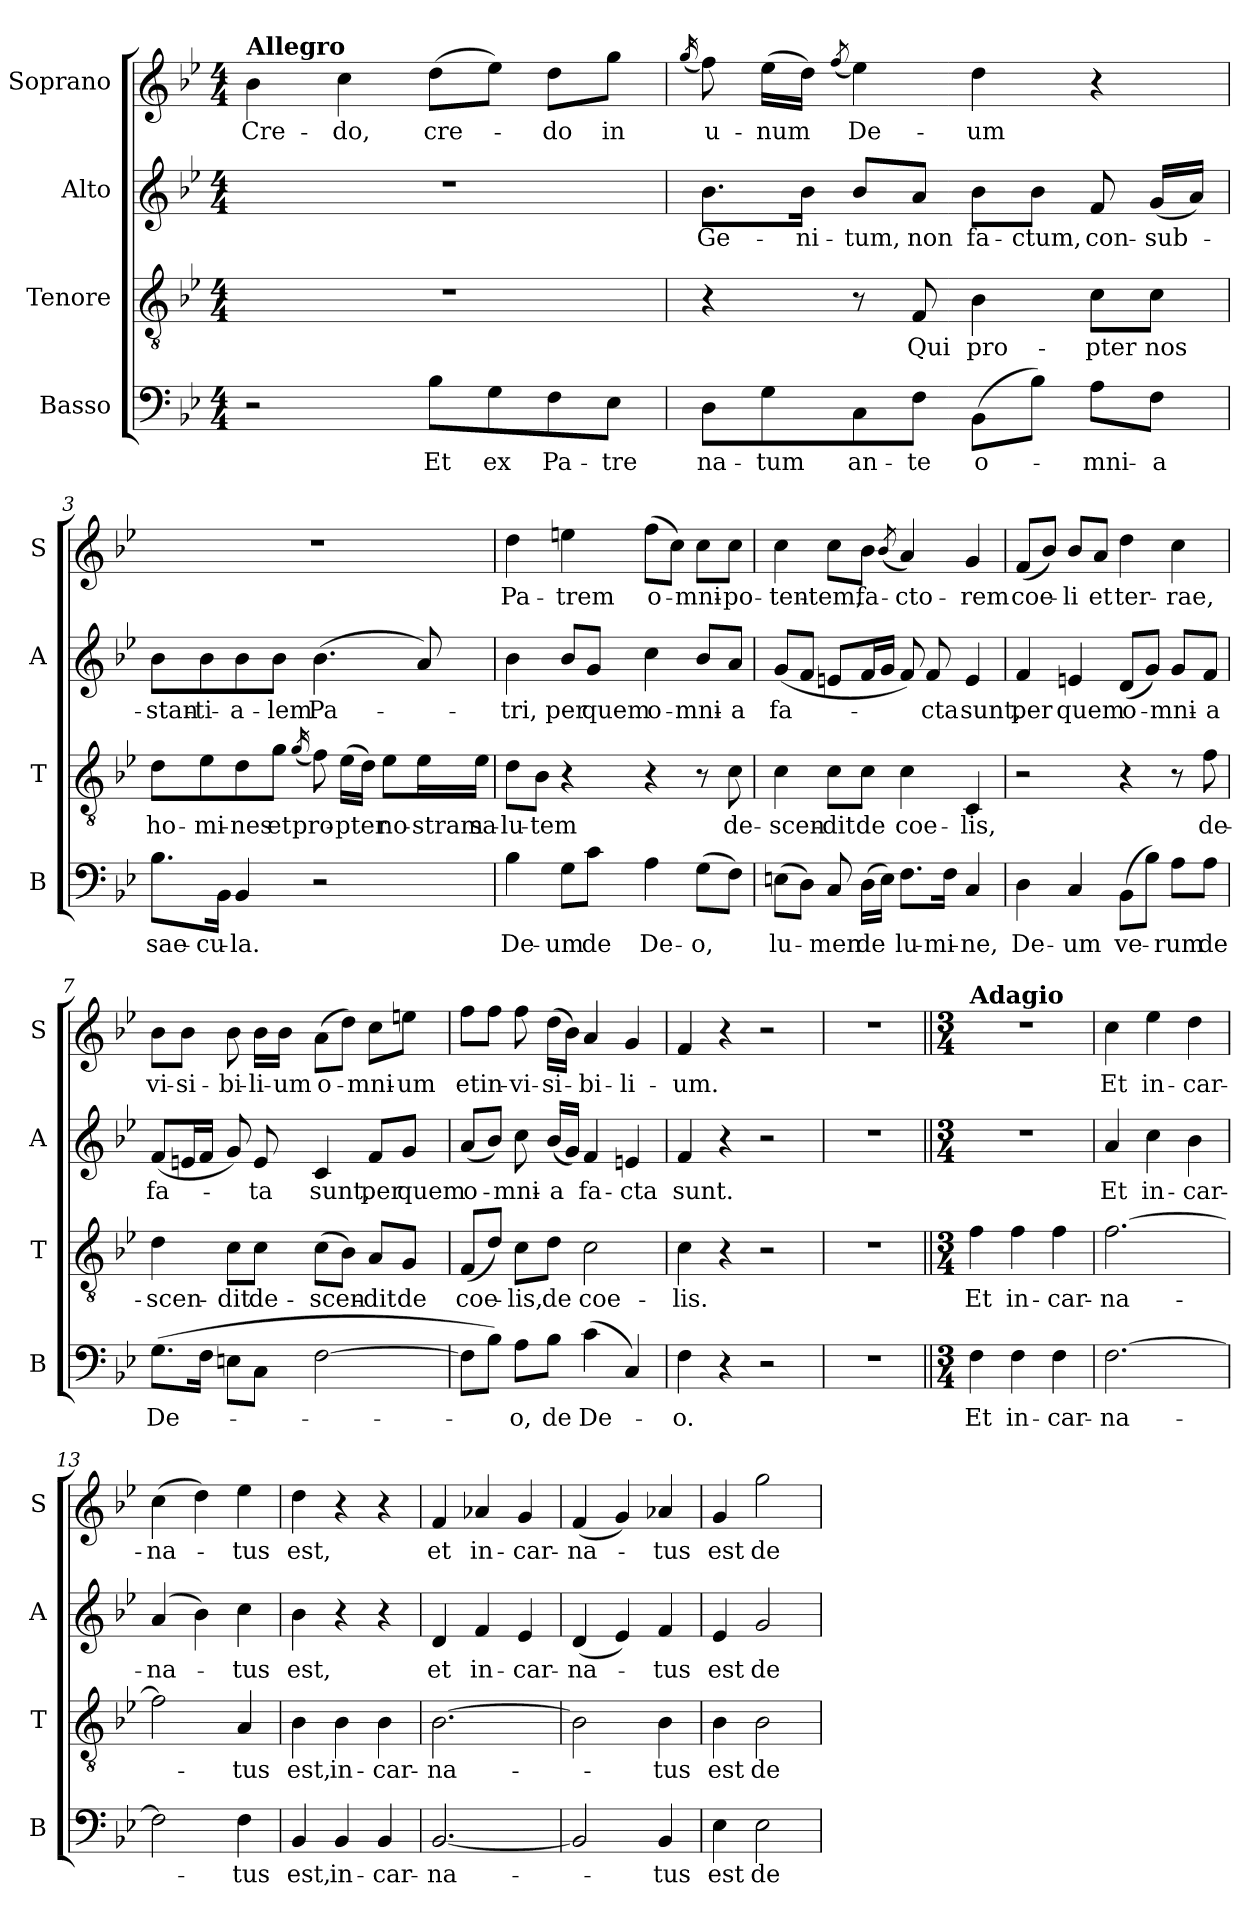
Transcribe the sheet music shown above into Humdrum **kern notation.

**kern	**text	**kern	**text	**kern	**text	**kern	**text
*part4	*part4	*part3	*part3	*part2	*part2	*part1	*part1
*staff4	*staff4	*staff3	*staff3	*staff2	*staff2	*staff1	*staff1
*I"Basso	*	*I"Tenore	*	*I"Alto	*	*I"Soprano	*
*I'B	*	*I'T	*	*I'A	*	*I'S	*
*clefF4	*	*clefGv2	*	*clefG2	*	*clefG2	*
*k[b-e-]	*	*k[b-e-]	*	*k[b-e-]	*	*k[b-e-]	*
*B-:	*	*B-:	*	*B-:	*	*B-:	*
*M4/4	*	*M4/4	*	*M4/4	*	*M4/4	*
=1	=1	=1	=1	=1	=1	=1	=1
!	!	!	!	!	!	!LO:TX:a:B:t=Allegro	!
!	!	!	!	!	!	!	!LO:LY:b
2r	.	1r	.	1r	.	4b-\	Cre-
!	!	!	!	!	!	!	!LO:LY:b
.	.	.	.	.	.	4cc\	-do,
!	!LO:LY:b	!	!	!	!	!	!LO:LY:b
8B-\L	Et	.	.	.	.	(>8dd\L	cre-
!	!LO:LY:b	!	!	!	!	!	!
8G\	ex	.	.	.	.	8ee-\J)	.
!	!LO:LY:b	!	!	!	!	!	!LO:LY:b
8F\	Pa-	.	.	.	.	8dd\L	-do
!	!LO:LY:b	!	!	!	!	!	!LO:LY:b
8E-\J	-tre	.	.	.	.	8gg\J	in
=2	=2	=2	=2	=2	=2	=2	=2
.	.	.	.	.	.	(<16qgg/	.
!	!LO:LY:b	!	!	!	!LO:LY:b	!	!LO:LY:b
8D\L	na-	4r	.	8.b-\L	Ge-	8ff\)	u-
!	!LO:LY:b	!	!	!	!	!	!LO:LY:b
8G\	-tum	.	.	.	.	(>16ee-\LL	-num
!	!	!	!	!	!LO:LY:b	!	!
.	.	.	.	16b-\Jk	-ni-	16dd\JJ)	.
.	.	.	.	.	.	(<8qff/	.
!	!LO:LY:b	!	!	!	!LO:LY:b	!	!LO:LY:b
8C\	an-	8r	.	8b-/L	-tum,	4ee-\)	De-
!	!LO:LY:b	!	!LO:LY:b	!	!LO:LY:b	!	!
8F\J	-te	8F/	Qui	8a/J	non	.	.
!	!LO:LY:b	!	!LO:LY:b	!	!LO:LY:b	!	!LO:LY:b
(>8BB-\L	o-	4B-\	pro-	8b-\L	fa-	4dd\	-um
!	!	!	!	!	!LO:LY:b	!	!
8B-\J)	.	.	.	8b-\J	-ctum,	.	.
!	!LO:LY:b	!	!LO:LY:b	!	!LO:LY:b	!	!
8A\L	-mni-	8c\L	-pter	8f/	con-	4r	.
!	!LO:LY:b	!	!LO:LY:b	!	!LO:LY:b	!	!
8F\J	-a	8c\J	nos	(<16g/LL	-sub-	.	.
.	.	.	.	16a/JJ)	.	.	.
=3	=3	=3	=3	=3	=3	=3	=3
!	!LO:LY:b	!	!LO:LY:b	!	!LO:LY:b	!	!
8.B-\L	sae-	8d\L	ho-	8b-\L	-stan-	1r	.
!	!	!	!LO:LY:b	!	!LO:LY:b	!	!
.	.	8e-\	-mi-	8b-\	-ti-	.	.
!	!LO:LY:b	!	!	!	!	!	!
16BB-\Jk	-cu-	.	.	.	.	.	.
!	!LO:LY:b	!	!LO:LY:b	!	!LO:LY:b	!	!
4BB-/	-la.	8d\	-nes	8b-\	-a-	.	.
!	!	!	!LO:LY:b	!	!LO:LY:b	!	!
.	.	8g\J	et	8b-\J	-lem	.	.
.	.	(<16qg/	.	.	.	.	.
!	!	!	!LO:LY:b	!	!LO:LY:b	!	!
2r	.	8f\)	pro-	(>4.b-\	Pa-	.	.
!	!	!	!LO:LY:b	!	!	!	!
.	.	(>16e-\LL	-pter	.	.	.	.
.	.	16d\JJ)	.	.	.	.	.
!	!	!	!LO:LY:b	!	!	!	!
.	.	8e-\L	no-	.	.	.	.
!	!	!	!LO:LY:b	!	!	!	!
.	.	16e-\L	-stram	8a/)	.	.	.
!	!	!	!LO:LY:b	!	!	!	!
.	.	16e-\JJ	sa-	.	.	.	.
!!LO:LB:g=z
=4	=4	=4	=4	=4	=4	=4	=4
!	!LO:LY:b	!	!LO:LY:b	!	!LO:LY:b	!	!LO:LY:b
4B-\	De-	8d\L	-lu-	4b-\	-tri,	4dd\	Pa-
!	!	!	!LO:LY:b	!	!	!	!
.	.	8B-\J	-tem	.	.	.	.
!	!LO:LY:b	!	!	!	!LO:LY:b	!	!LO:LY:b
8G\L	-um	4r	.	8b-/L	per	4een\	-trem
!	!LO:LY:b	!	!	!	!LO:LY:b	!	!
8c\J	de	.	.	8g/J	quem	.	.
!	!LO:LY:b	!	!	!	!LO:LY:b	!	!LO:LY:b
4A\	De-	4r	.	4cc\	o-	(>8ff\L	o-
.	.	.	.	.	.	8cc\J)	.
!	!LO:LY:b	!	!	!	!LO:LY:b	!	!LO:LY:b
(>8G\L	-o,	8r	.	8b-/L	-mni-	8cc\L	-mni-
!	!	!	!LO:LY:b	!	!LO:LY:b	!	!LO:LY:b
8F\J)	.	8c\	de-	8a/J	-a	8cc\J	-po-
=5	=5	=5	=5	=5	=5	=5	=5
!	!LO:LY:b	!	!LO:LY:b	!	!LO:LY:b	!	!LO:LY:b
(>8En\L	lu-	4c\	-scen-	(<8g/L	fa-	4cc\	-ten-
8D\J)	.	.	.	8f/J	.	.	.
!	!LO:LY:b	!	!LO:LY:b	!	!	!	!LO:LY:b
8C/	-men	8c\L	-dit	8en/L	.	8cc\L	-tem,
!	!LO:LY:b	!	!LO:LY:b	!	!	!	!LO:LY:b
(>16D\LL	de	8c\J	de	16f/L	.	8b-\J	fa-
16E\JJ)	.	.	.	16g/JJ	.	.	.
.	.	.	.	.	.	(<8qb-/	.
!	!LO:LY:b	!	!LO:LY:b	!	!	!	!LO:LY:b
8.F\L	lu-	4c\	coe-	8f/)	.	4a/)	-cto-
!	!	!	!	!	!LO:LY:b	!	!
.	.	.	.	8f/	-cta	.	.
!	!LO:LY:b	!	!	!	!	!	!
16F\Jk	-mi-	.	.	.	.	.	.
!	!LO:LY:b	!	!LO:LY:b	!	!LO:LY:b	!	!LO:LY:b
4C/	-ne,	4C/	-lis,	4e/	sunt,	4g/	-rem
=6	=6	=6	=6	=6	=6	=6	=6
!	!LO:LY:b	!	!	!	!LO:LY:b	!	!LO:LY:b
4D\	De-	2r	.	4f/	per	(<8f/L	coe-
.	.	.	.	.	.	8b-/J)	.
!	!LO:LY:b	!	!	!	!LO:LY:b	!	!LO:LY:b
4C/	-um	.	.	4en/	quem	8b-/L	-li
!	!	!	!	!	!	!	!LO:LY:b
.	.	.	.	.	.	8a/J	et
!	!LO:LY:b	!	!	!	!LO:LY:b	!	!LO:LY:b
(>8BB-\L	ve-	4r	.	(<8d/L	o-	4dd\	ter-
8B-\J)	.	.	.	8g/J)	.	.	.
!	!LO:LY:b	!	!	!	!LO:LY:b	!	!LO:LY:b
8A\L	-rum	8r	.	8g/L	-mni-	4cc\	-rae,
!	!LO:LY:b	!	!LO:LY:b	!	!LO:LY:b	!	!
8A\J	de	8f\	de-	8f/J	-a	.	.
!!LO:PB:g=z
=7	=7	=7	=7	=7	=7	=7	=7
!	!LO:LY:b	!	!LO:LY:b	!	!LO:LY:b	!	!LO:LY:b
(>8.G\L	De-	4d\	-scen-	(<8f/L	fa-	8b-\L	vi-
!	!	!	!	!	!	!	!LO:LY:b
.	.	.	.	16en/L	.	8b-\J	-si-
16F\Jk	.	.	.	16f/JJ	.	.	.
!	!	!	!LO:LY:b	!	!	!	!LO:LY:b
8En\L	.	8c\L	-dit	8g/)	.	8b-\	-bi-
!	!	!	!LO:LY:b	!	!LO:LY:b	!	!LO:LY:b
8C\J	.	8c\J	de-	8e/	-ta	16b-\LL	-li-
!	!	!	!	!	!	!	!LO:LY:b
.	.	.	.	.	.	16b-\JJ	-um
!	!	!	!LO:LY:b	!	!LO:LY:b	!	!LO:LY:b
[2F\	.	(>8c\L	-scen-	4c/	sunt,	(>8a\L	o-
.	.	8B-\J)	.	.	.	8dd\J)	.
!	!	!	!LO:LY:b	!	!LO:LY:b	!	!LO:LY:b
.	.	8A/L	-dit	8f/L	per	8cc\L	-mni-
!	!	!	!LO:LY:b	!	!LO:LY:b	!	!LO:LY:b
.	.	8G/J	de	8g/J	quem	8een\J	-um
=8	=8	=8	=8	=8	=8	=8	=8
!	!	!	!LO:LY:b	!	!LO:LY:b	!	!LO:LY:b
8F\L]	.	(<8F/L	coe-	(<8a/L	o-	8ff\L	et
!	!	!	!	!	!	!	!LO:LY:b
8B-\J)	.	8d/J)	.	8b-/J)	.	8ff\J	in-
!	!LO:LY:b	!	!LO:LY:b	!	!LO:LY:b	!	!LO:LY:b
8A\L	-o,	8c\L	-lis,	8cc\	-mni-	8ff\	-vi-
!	!LO:LY:b	!	!LO:LY:b	!	!LO:LY:b	!	!LO:LY:b
8B-\J	de	8d\J	de	(<16b-/LL	-a	(>16dd\LL	-si-
.	.	.	.	16g/JJ)	.	16b-\JJ)	.
!	!LO:LY:b	!	!LO:LY:b	!	!LO:LY:b	!	!LO:LY:b
(>4c\	De-	2c\	coe-	4f/	fa-	4a/	-bi-
!	!	!	!	!	!LO:LY:b	!	!LO:LY:b
4C/)	.	.	.	4en/	-cta	4g/	-li-
=9	=9	=9	=9	=9	=9	=9	=9
!	!LO:LY:b	!	!LO:LY:b	!	!LO:LY:b	!	!LO:LY:b
4F\	-o.	4c\	-lis.	4f/	sunt.	4f/	-um.
4r	.	4r	.	4r	.	4r	.
2r	.	2r	.	2r	.	2r	.
=10	=10	=10	=10	=10	=10	=10	=10
1r	.	1r	.	1r	.	1r	.
=11||	=11||	=11||	=11||	=11||	=11||	=11||	=11||
*M3/4	*	*M3/4	*	*M3/4	*	*M3/4	*
!	!	!	!	!	!	!LO:TX:a:B:t=Adagio	!
!	!LO:LY:b	!	!LO:LY:b	!LO:N:vis=1	!	!LO:N:vis=1	!
4F\	Et	4f\	Et	2.r	.	2.r	.
!	!LO:LY:b	!	!LO:LY:b	!	!	!	!
4F\	in-	4f\	in-	.	.	.	.
!	!LO:LY:b	!	!LO:LY:b	!	!	!	!
4F\	-car-	4f\	-car-	.	.	.	.
!!LO:LB:g=z
=12	=12	=12	=12	=12	=12	=12	=12
!	!LO:LY:b	!	!LO:LY:b	!	!LO:LY:b	!	!LO:LY:b
[2.F\	-na-	[2.f\	-na-	4a/	Et	4cc\	Et
!	!	!	!	!	!LO:LY:b	!	!LO:LY:b
.	.	.	.	4cc\	in-	4ee-\	in-
!	!	!	!	!	!LO:LY:b	!	!LO:LY:b
.	.	.	.	4b-\	-car-	4dd\	-car-
=13	=13	=13	=13	=13	=13	=13	=13
!	!	!	!	!	!LO:LY:b	!	!LO:LY:b
2F\]	.	2f\]	.	(>4a/	-na-	(>4cc\	-na-
.	.	.	.	4b-\)	.	4dd\)	.
!	!LO:LY:b	!	!LO:LY:b	!	!LO:LY:b	!	!LO:LY:b
4F\	-tus	4A/	-tus	4cc\	-tus	4ee-\	-tus
=14	=14	=14	=14	=14	=14	=14	=14
!	!LO:LY:b	!	!LO:LY:b	!	!LO:LY:b	!	!LO:LY:b
4BB-/	est,	4B-\	est,	4b-\	est,	4dd\	est,
!	!LO:LY:b	!	!LO:LY:b	!	!	!	!
4BB-/	in-	4B-\	in-	4r	.	4r	.
!	!LO:LY:b	!	!LO:LY:b	!	!	!	!
4BB-/	-car-	4B-\	-car-	4r	.	4r	.
=15	=15	=15	=15	=15	=15	=15	=15
!	!LO:LY:b	!	!LO:LY:b	!	!LO:LY:b	!	!LO:LY:b
[2.BB-/	-na-	[2.B-\	-na-	4d/	et	4f/	et
!	!	!	!	!	!LO:LY:b	!	!LO:LY:b
.	.	.	.	4f/	in-	4a-X/	in-
!	!	!	!	!	!LO:LY:b	!	!LO:LY:b
.	.	.	.	4e-/	-car-	4g/	-car-
=16	=16	=16	=16	=16	=16	=16	=16
!	!	!	!	!	!LO:LY:b	!	!LO:LY:b
2BB-/]	.	2B-\]	.	(<4d/	-na-	(<4f/	-na-
.	.	.	.	4e-/)	.	4g/)	.
!	!LO:LY:b	!	!LO:LY:b	!	!LO:LY:b	!	!LO:LY:b
4BB-/	-tus	4B-\	-tus	4f/	-tus	4a-X/	-tus
=17	=17	=17	=17	=17	=17	=17	=17
!	!LO:LY:b	!	!LO:LY:b	!	!LO:LY:b	!	!LO:LY:b
4E-\	est	4B-\	est	4e-/	est	4g/	est
!	!LO:LY:b	!	!LO:LY:b	!	!LO:LY:b	!	!LO:LY:b
2E-\	de	2B-\	de	2g/	de	2gg\	de
=	=	=	=	=	=	=	=
*-	*-	*-	*-	*-	*-	*-	*-
